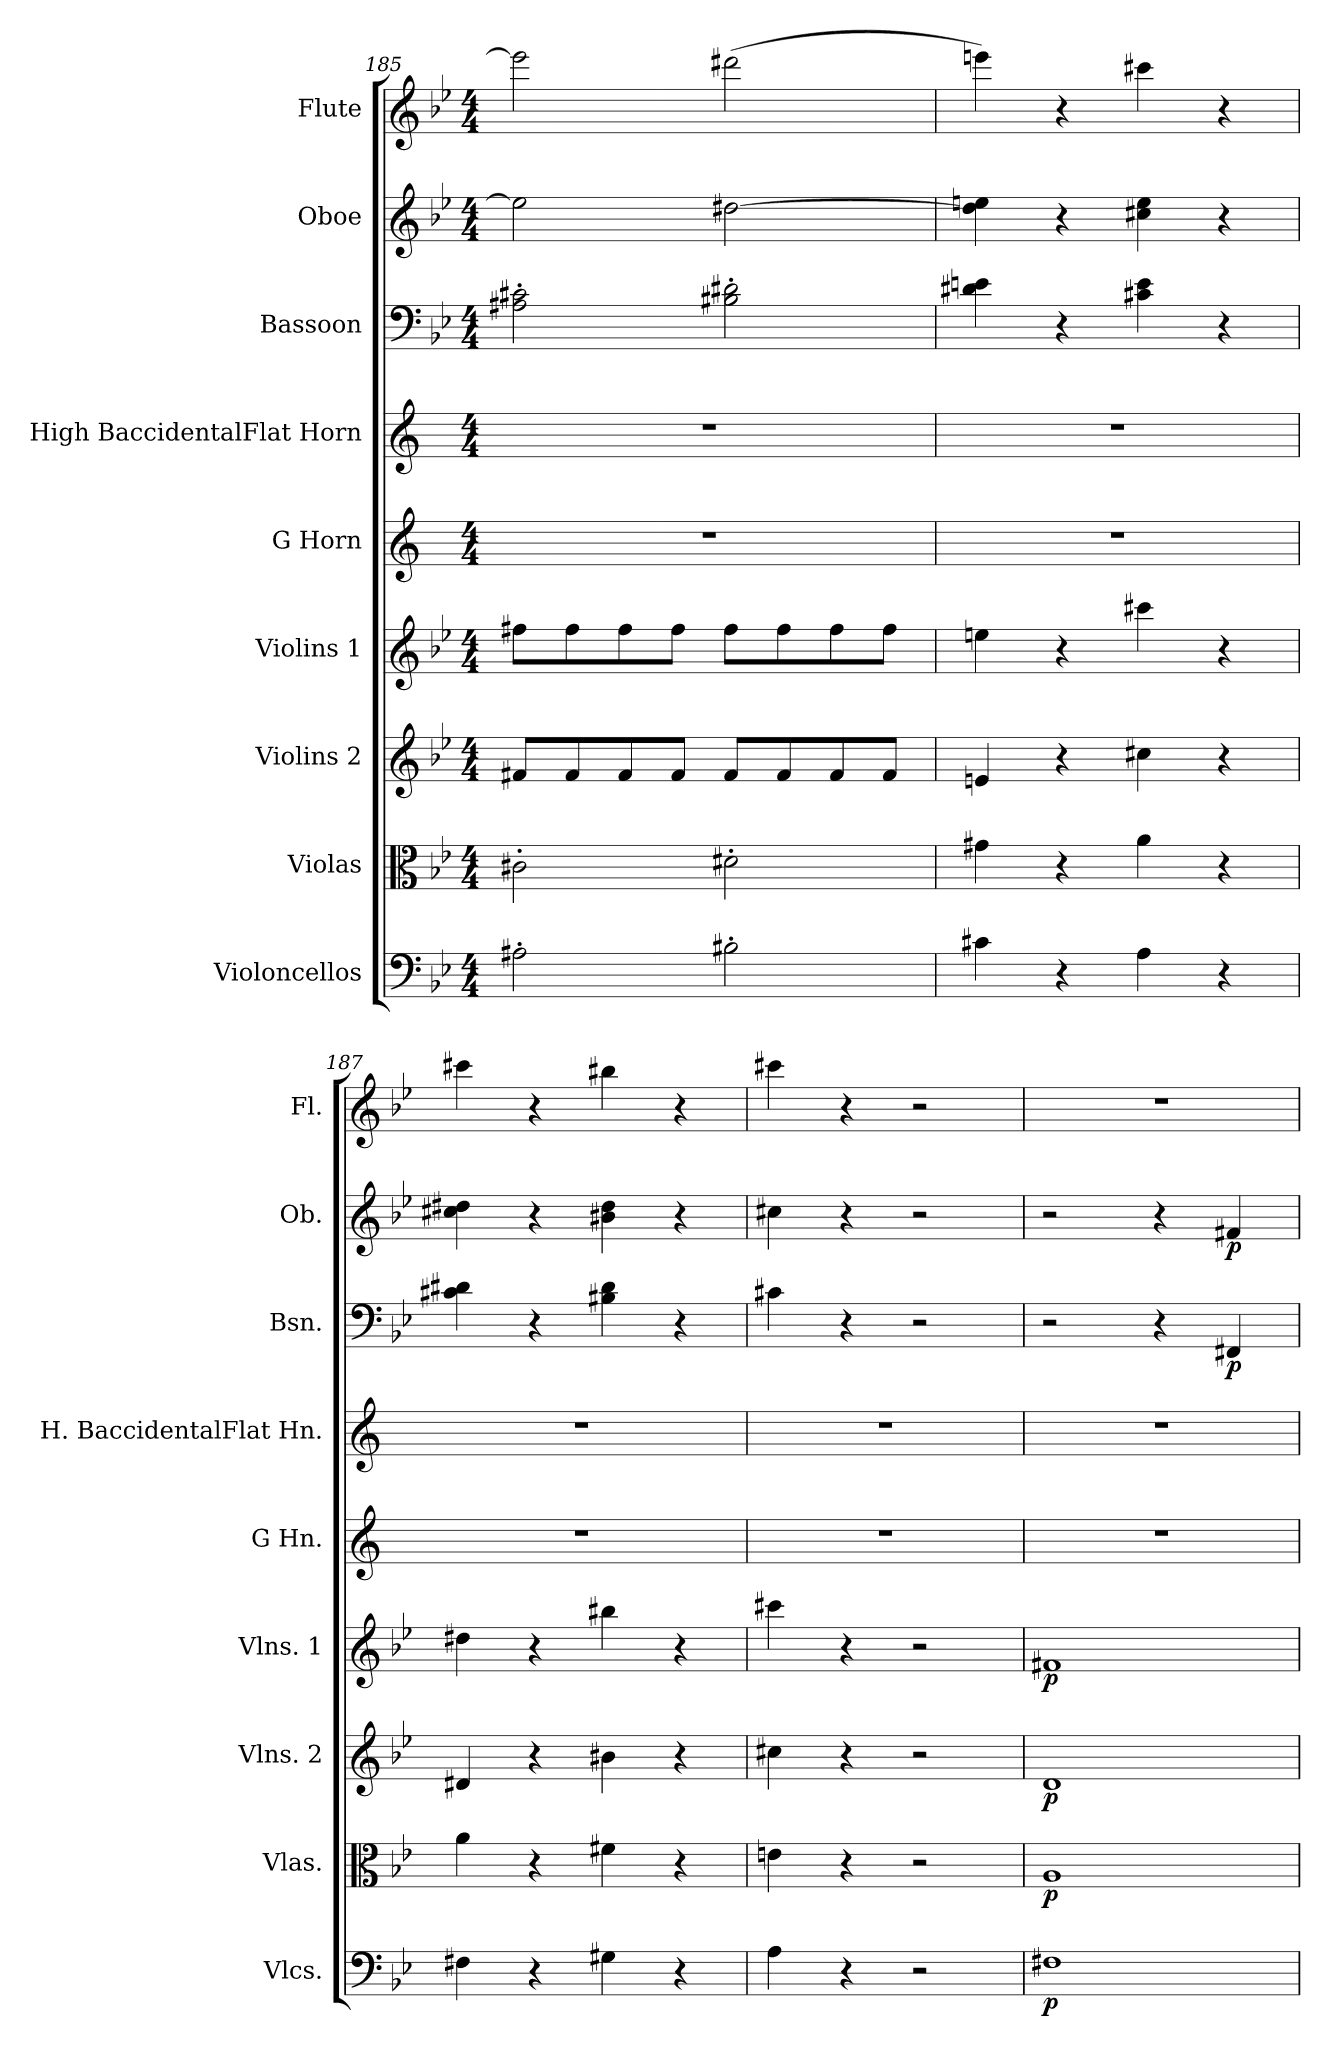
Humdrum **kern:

**kern	**dynam	**kern	**dynam	**kern	**dynam	**kern	**dynam	**kern	**kern	**kern	**dynam	**kern	**dynam	**kern
*part9	*part9	*part8	*part8	*part7	*part7	*part6	*part6	*part5	*part4	*part3	*part3	*part2	*part2	*part1
*staff9	*staff9	*staff8	*staff8	*staff7	*staff7	*staff6	*staff6	*staff5	*staff4	*staff3	*staff3	*staff2	*staff2	*staff1
*I"Violoncellos	*	*I"Violas	*	*I"Violins 2	*	*I"Violins 1	*	*I"G Horn	*I"High BaccidentalFlat Horn	*I"Bassoon	*	*I"Oboe	*	*I"Flute
*I'Vlcs.	*	*I'Vlas.	*	*I'Vlns. 2	*	*I'Vlns. 1	*	*I'G Hn.	*I'H. BaccidentalFlat Hn.	*I'Bsn.	*	*I'Ob.	*	*I'Fl.
!!LO:PB:g=z
*clefF4	*	*clefC3	*	*clefG2	*	*clefG2	*	*clefG2	*clefG2	*clefF4	*	*clefG2	*	*clefG2
*	*	*	*	*	*	*	*	*ITrd3c5	*ITrd1c2	*	*	*	*	*
*k[b-e-]	*	*k[b-e-]	*	*k[b-e-]	*	*k[b-e-]	*	*k[f#]	*k[b-e-]	*k[b-e-]	*	*k[b-e-]	*	*k[b-e-]
*M4/4	*	*M4/4	*	*M4/4	*	*M4/4	*	*M4/4	*M4/4	*M4/4	*	*M4/4	*	*M4/4
=185	=185	=185	=185	=185	=185	=185	=185	=185	=185	=185	=185	=185	=185	=185
2A#X'\	.	2c#X'\	.	8f#X/L	.	8ff#X\L	.	1r	1r	2A#X\' 2c#X\'	.	2ee\]	.	2eee\]
.	.	.	.	8f#/	.	8ff#\	.	.	.	.	.	.	.	.
.	.	.	.	8f#/	.	8ff#\	.	.	.	.	.	.	.	.
.	.	.	.	8f#/J	.	8ff#\J	.	.	.	.	.	.	.	.
2B#X'\	.	2d#X'\	.	8f#/L	.	8ff#\L	.	.	.	2B#X\' 2d#X\'	.	[2dd#X\	.	(2ddd#X\
.	.	.	.	8f#/	.	8ff#\	.	.	.	.	.	.	.	.
.	.	.	.	8f#/	.	8ff#\	.	.	.	.	.	.	.	.
.	.	.	.	8f#/J	.	8ff#\J	.	.	.	.	.	.	.	.
=186	=186	=186	=186	=186	=186	=186	=186	=186	=186	=186	=186	=186	=186	=186
4c#X\	.	4g#X\	.	4en/	.	4een\	.	1r	1r	4d#X\ 4en\	.	4dd#\] 4een\	.	4eeen\)
4r	.	4r	.	4r	.	4r	.	.	.	4r	.	4r	.	4r
4A\	.	4a\	.	4cc#X\	.	4ccc#X\	.	.	.	4c#X\ 4e\	.	4cc#X\ 4ee\	.	4ccc#X\
4r	.	4r	.	4r	.	4r	.	.	.	4r	.	4r	.	4r
=187	=187	=187	=187	=187	=187	=187	=187	=187	=187	=187	=187	=187	=187	=187
4F#X\	.	4a\	.	4d#X/	.	4dd#X\	.	1r	1r	4c#X\ 4d#X\	.	4cc#X\ 4dd#X\	.	4ccc#X\
4r	.	4r	.	4r	.	4r	.	.	.	4r	.	4r	.	4r
4G#X\	.	4f#X\	.	4b#X\	.	4bb#X\	.	.	.	4B#X\ 4d#\	.	4b#X\ 4dd#\	.	4bb#X\
4r	.	4r	.	4r	.	4r	.	.	.	4r	.	4r	.	4r
=188	=188	=188	=188	=188	=188	=188	=188	=188	=188	=188	=188	=188	=188	=188
4A\	.	4en\	.	4cc#X\	.	4ccc#X\	.	1r	1r	4c#X\	.	4cc#X\	.	4ccc#X\
4r	.	4r	.	4r	.	4r	.	.	.	4r	.	4r	.	4r
2r	.	2r	.	2r	.	2r	.	.	.	2r	.	2r	.	2r
=189	=189	=189	=189	=189	=189	=189	=189	=189	=189	=189	=189	=189	=189	=189
!	!LO:DY:b	!	!LO:DY:b	!	!LO:DY:b	!	!LO:DY:b	!	!	!	!	!	!	!
1F#X	p	1A	p	1d	p	1f#X	p	1r	1r	2r	.	2r	.	1r
.	.	.	.	.	.	.	.	.	.	4r	.	4r	.	.
!	!	!	!	!	!	!	!	!	!	!	!LO:DY:b	!	!LO:DY:b	!
.	.	.	.	.	.	.	.	.	.	4FF#X/	p	4f#X/	p	.
=	=	=	=	=	=	=	=	=	=	=	=	=	=	=
*-	*-	*-	*-	*-	*-	*-	*-	*-	*-	*-	*-	*-	*-	*-
